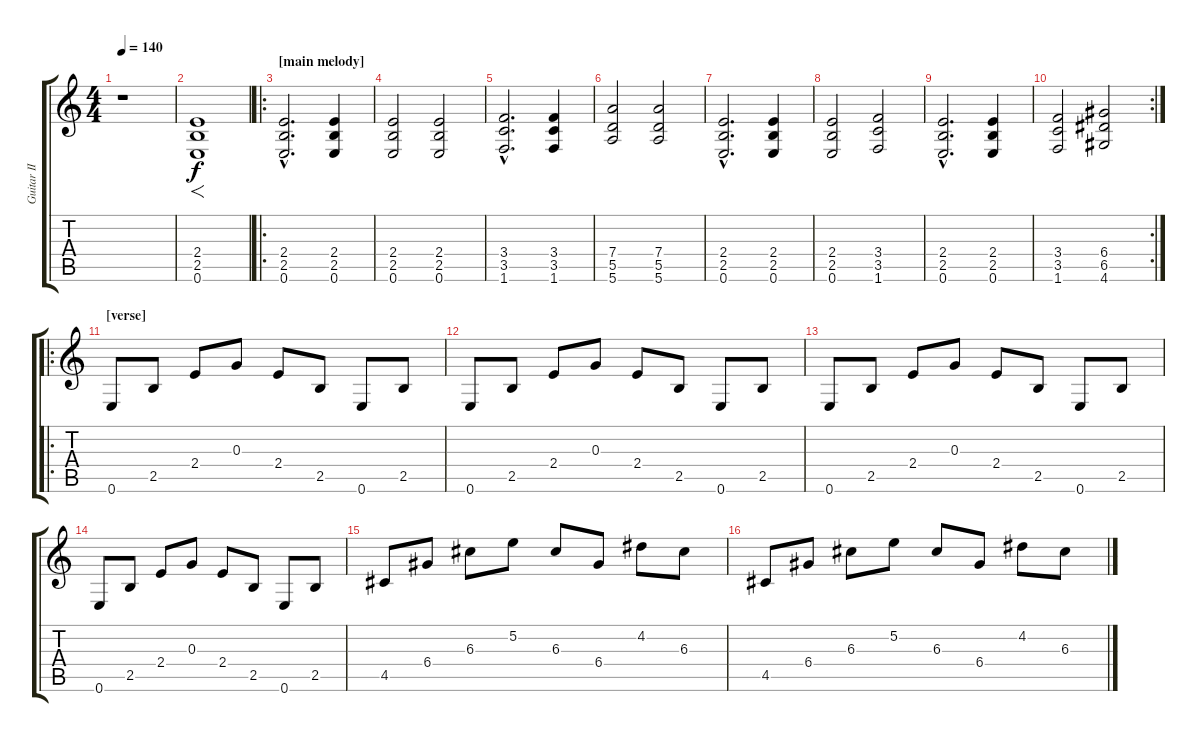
\track ("Guitar II" "Guitar II") {instrument distortionguitar}
\staff {score tabs}
\tuning (E4 B3 G3 D3 A2 E2) {hide}
\ts (4 4)
\tempo 140
\clef g2
\ks c
r.1{dy f} |
(2.4 2.5 0.6).1{f} |
\ro
\section ("" "[main melody]")
(2.4{hac} 2.5{hac} 0.6{hac}).2{d} (2.4 2.5 0.6).4 |
(2.4 2.5 0.6).2 (2.4 2.5 0.6).2 |
(3.4{hac} 3.5{hac} 1.6{hac}).2{d} (3.4 3.5 1.6).4 |
(7.4 5.5 5.6).2 (7.4 5.5 5.6).2 |
(2.4{hac} 2.5{hac} 0.6{hac}).2{d} (2.4 2.5 0.6).4 |
(2.4 2.5 0.6).2 (3.4 3.5 1.6).2 |
(2.4{hac} 2.5{hac} 0.6{hac}).2{d} (2.4 2.5 0.6).4 |
\rc 2
(3.4 3.5 1.6).2 (6.4 6.5 4.6).2 |
\ro
\section ("" "[verse]")
0.6.8 2.5.8 2.4.8 0.3.8 2.4.8 2.5.8 0.6.8 2.5.8 |
0.6.8 2.5.8 2.4.8 0.3.8 2.4.8 2.5.8 0.6.8 2.5.8 |
0.6.8 2.5.8 2.4.8 0.3.8 2.4.8 2.5.8 0.6.8 2.5.8 |
0.6.8 2.5.8 2.4.8 0.3.8 2.4.8 2.5.8 0.6.8 2.5.8 |
4.5.8 6.4.8 6.3.8 5.2.8 6.3.8 6.4.8 4.2.8 6.3.8 |
4.5.8 6.4.8 6.3.8 5.2.8 6.3.8 6.4.8 4.2.8 6.3.8
